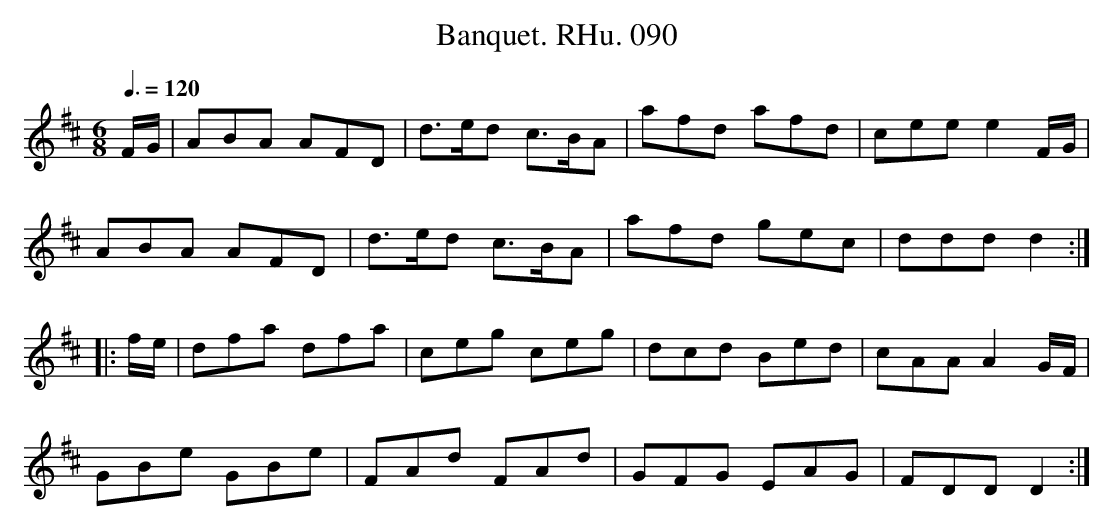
X:1
T:Banquet. RHu. 090
M:6/8
L:1/8
Q:3/8=120
K:D
F/G/|ABA AFD|d>ed c>BA|afd afd|cee e2 F/G/|
ABA AFD|d>ed c>BA|afd gec|dddd2:|
|:f/e/|dfa dfa|ceg ceg|dcd Bed|cAAA2 G/F/|
GBe GBe|FAd FAd|GFG EAG|FDDD2:|
